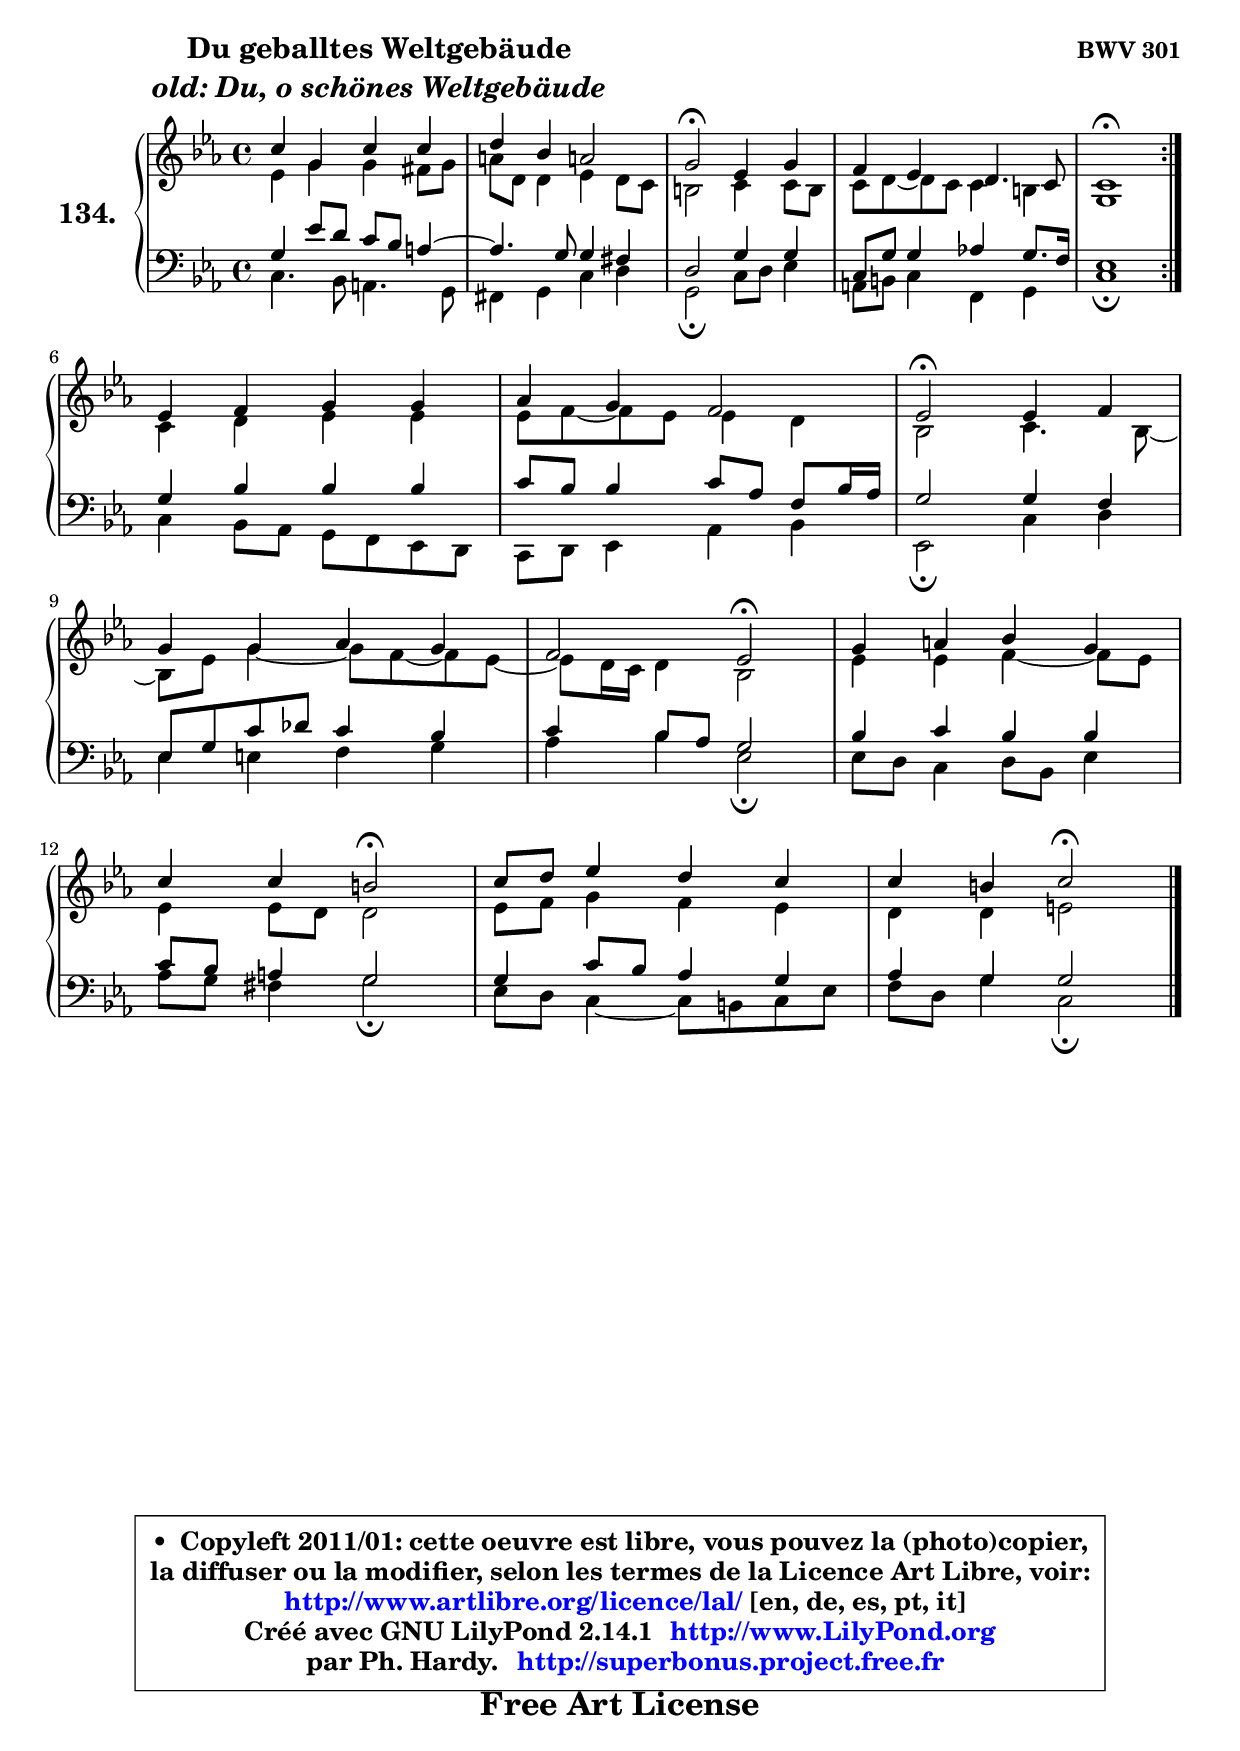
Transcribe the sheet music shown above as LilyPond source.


\version "2.14.1"

    \paper {
%	system-system-spacing #'padding = #0.1
%	score-system-spacing #'padding = #0.1
%	ragged-bottom = ##f
%	ragged-last-bottom = ##f
	}

    \header {
      opus = \markup { \bold "BWV 301" }
      piece = \markup { \hspace #9 \fontsize #2 \bold \column \center-align { \line { "Du geballtes Weltgebäude" }
                     \line { \italic "old: Du, o schönes Weltgebäude" }
                 } }
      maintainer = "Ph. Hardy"
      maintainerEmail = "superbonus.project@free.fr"
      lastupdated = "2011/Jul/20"
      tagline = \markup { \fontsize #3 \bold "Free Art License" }
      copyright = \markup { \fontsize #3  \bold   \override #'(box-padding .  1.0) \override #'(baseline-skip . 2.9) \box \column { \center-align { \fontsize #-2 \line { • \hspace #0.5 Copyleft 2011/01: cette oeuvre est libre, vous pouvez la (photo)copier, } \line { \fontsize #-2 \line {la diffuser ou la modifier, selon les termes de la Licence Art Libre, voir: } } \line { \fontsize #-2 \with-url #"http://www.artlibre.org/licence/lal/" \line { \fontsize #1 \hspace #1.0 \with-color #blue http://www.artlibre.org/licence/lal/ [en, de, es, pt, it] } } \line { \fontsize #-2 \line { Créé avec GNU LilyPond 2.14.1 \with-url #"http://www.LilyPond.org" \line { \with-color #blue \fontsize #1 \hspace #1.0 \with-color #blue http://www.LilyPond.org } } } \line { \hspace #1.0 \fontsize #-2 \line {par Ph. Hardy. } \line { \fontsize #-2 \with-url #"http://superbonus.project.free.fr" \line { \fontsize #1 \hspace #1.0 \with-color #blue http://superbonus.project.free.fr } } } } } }

	  }

  guidemidi = {
	\repeat volta 2 {
        R1 |
        R1 |
        \tempo 4 = 34 r2 \tempo 4 = 78 r2 |
        R1 |
        \tempo 4 = 40 r1 \tempo 4 = 78 | } %fin du repeat
        R1 |
        R1 |
        \tempo 4 = 34 r2 \tempo 4 = 78 r2 |
        R1 |
        r2 \tempo 4 = 34 r2 \tempo 4 = 78 |
        R1 |
        r2 \tempo 4 = 34 r2 \tempo 4 = 78 |
        R1 |
        r2 \tempo 4 = 34 r2 |
	}

  upper = {
\displayLilyMusic \transpose d c {
	\time 4/4
	\key d \minor
	\clef treble
	\voiceOne
	<< { 
	% SOPRANO
	\set Voice.midiInstrument = "acoustic grand"
	\relative c'' {
	\repeat volta 2 {
        d4 a d d |
        e4 c b!2 |
        a2\fermata f4 a |
        g4 f e4. d8 |
        d1\fermata | } %fin du repeat
\break
        f4 g a a |
        bes4 a g2 |
        f2\fermata f4 g |
\break
        a4 a bes a |
        g2 f\fermata |
        a4 b c a |
\break
        d4 d cis2\fermata |
        d8 e f4 e d |
        d4 cis d2\fermata |
        \bar "|."
	} % fin de relative
	}

	\context Voice="1" { \voiceTwo 
	% ALTO
	\set Voice.midiInstrument = "acoustic grand"
	\relative c' {
	\repeat volta 2 {
        f4 a a gis8 a |
        b8 e, e4 f e8 d |
        cis2 d4 d8 cis |
        d8 e8 ~ e d8 d4 cis |
        a1 | } %fin du repeat
        d4 e f f |
        f8 g8 ~ g8 f8 f4 e |
        c2 d4. c8 ~ |
	c8 f8 a4 ~ a8 g8 ~ g8 f8 ~ |
	f8 e16 d16 e4 c2 |
        f4 f g4 ~ g8 f8 |
        f4 f8 e e2 |
        f8 g a4 g f |
        e4 e fis2 |
        \bar "|."
	} % fin de relative
	\oneVoice
	} >>
}
	}

    lower = {
\transpose d c {
	\time 4/4
	\key d \minor
	\clef bass
	\voiceOne
	<< { 
	% TENOR
	\set Voice.midiInstrument = "acoustic grand"
	\relative c' {
	\repeat volta 2 {
        a4 f'8 e d c b4 ~ |
	b4. a8 a4 gis |
        e2 a4 a |
        d,8 a' a4 bes!4 a8. g16 |
        f1 | } %fin du repeat
        a4 c c c |
        d8 c c4 d8 bes g c16 bes |
        a2 a4 g |
        f8 a d es d4 c |
        d4 c8 bes a2 |
        c4 d c c |
        d8 c b4 a2 |
        a4 d8 c bes4 a |
        bes4 a a2 |
        \bar "|."
	} % fin de relative
	}
	\context Voice="1" { \voiceTwo 
	% BASS
	\set Voice.midiInstrument = "acoustic grand"
	\relative c {
	\repeat volta 2 {
        d4. c8 b4. a8 |
        gis4 a d e |
        a,2\fermata d8 e f4 |
        b,8 cis d4 g, a |
        d1\fermata | } %fin du repeat
        d4 c8 bes a g f e |
        d8 e f4 bes c |
        f,2\fermata d'4 e |
        f4 fis g a |
        bes4 c f,2\fermata |
        f8 e d4 e8 c f4 |
        bes8 a gis4 a2\fermata |
        f8 e d4 ~ d8 cis d8 f |
        g8 e a4 d,2\fermata |
        \bar "|."
	} % fin de relative
	\oneVoice
	} >>
}
	}


    \score { 

	\new PianoStaff <<
	\set PianoStaff.instrumentName = \markup { \bold \huge "134." }
	\new Staff = "upper" \upper
	\new Staff = "lower" \lower
	>>

    \layout {
%	ragged-last = ##f
	   }

         } % fin de score

  \score {
    \unfoldRepeats { << \guidemidi \upper \lower >> }
    \midi {
    \context {
     \Staff
      \remove "Staff_performer"
               }

     \context {
      \Voice
       \consists "Staff_performer"
                }

     \context { 
      \Score
      tempoWholesPerMinute = #(ly:make-moment 78 4)
		}
	    }
	}


